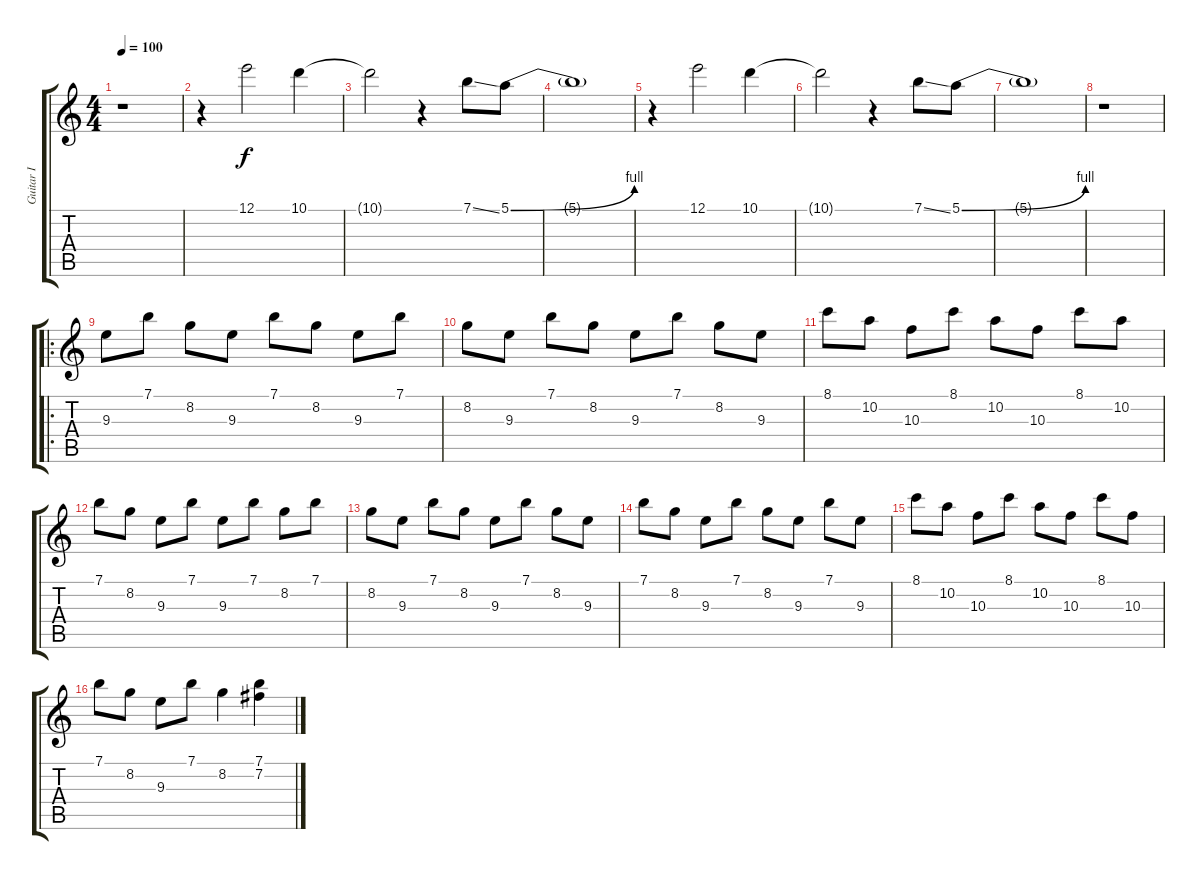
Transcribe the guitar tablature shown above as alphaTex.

\track ("Guitar I" "Guitar I") {instrument overdrivenguitar}
\staff {score tabs}
\tuning (E4 B3 G3 D3 A2 E2) {hide}
\ts (4 4)
\tempo 100
\clef g2
\ks c
r.1{dy f instrument overdrivenguitar} |
r.4 12.1.2 10.1.4 |
10.1{t}.2 r.4 7.1{ss}.8 5.1{be (bend 0 0 60 4)}.8 |
5.1{t}.1 |
r.4 12.1.2 10.1.4 |
10.1{t}.2 r.4 7.1{ss}.8 5.1{be (bend 0 0 60 4)}.8 |
5.1{t}.1 |
r.1 |
\ro
9.3.8 7.1.8 8.2.8 9.3.8 7.1.8 8.2.8 9.3.8 7.1.8 |
8.2.8 9.3.8 7.1.8 8.2.8 9.3.8 7.1.8 8.2.8 9.3.8 |
8.1.8 10.2.8 10.3.8 8.1.8 10.2.8 10.3.8 8.1.8 10.2.8 |
7.1.8 8.2.8 9.3.8 7.1.8 9.3.8 7.1.8 8.2.8 7.1.8 |
8.2.8 9.3.8 7.1.8 8.2.8 9.3.8 7.1.8 8.2.8 9.3.8 |
7.1.8 8.2.8 9.3.8 7.1.8 8.2.8 9.3.8 7.1.8 9.3.8 |
8.1.8 10.2.8 10.3.8 8.1.8 10.2.8 10.3.8 8.1.8 10.3.8 |
7.1.8 8.2.8 9.3.8 7.1.8 8.2.4 (7.1 7.2).4
